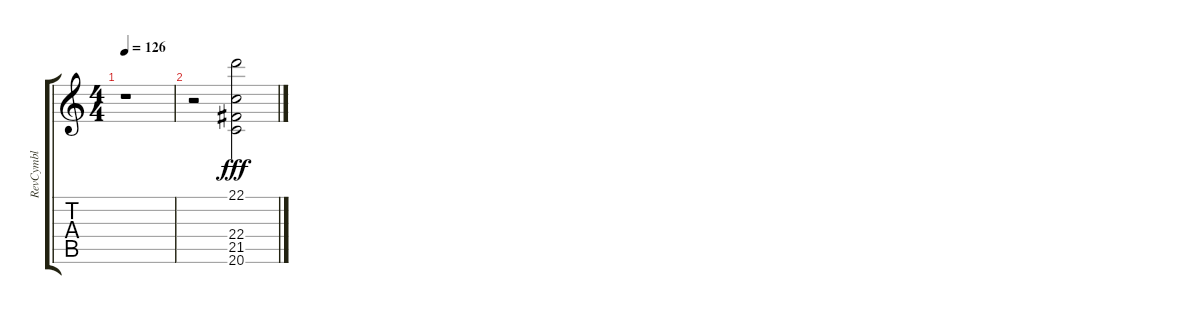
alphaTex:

\track ("RevCymbl" "RevCymbl") {instrument reversecymbal}
\staff {score tabs}
\tuning (E4 B3 G3 D3 A2 E2) {hide}
\ts (4 4)
\tempo 126
\clef g2
\ks c
r.1{dy ff} |
r.2 (22.1 22.4 21.5 20.6).2{dy fff}
